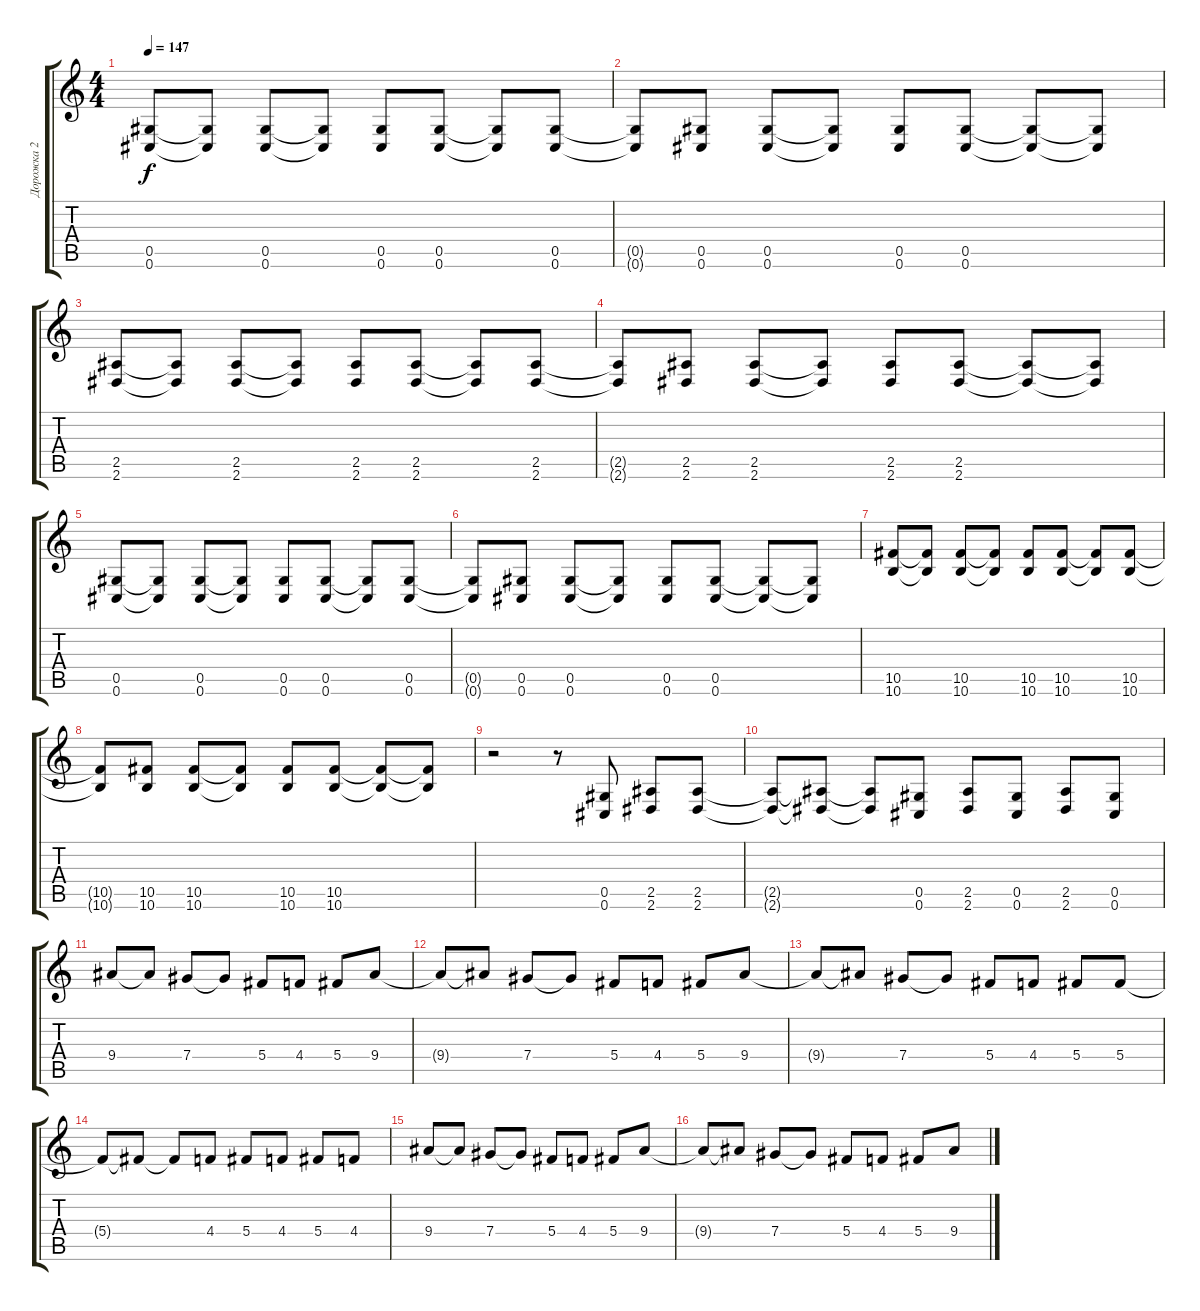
\track ("Дорожка 2" "Дорожка 2") {instrument distortionguitar}
\staff {score tabs}
\tuning (Eb4 Bb3 Gb3 Db3 Ab2 Db2) {hide}
\ts (4 4)
\tempo 147
\clef g2
\ks c
(0.5 0.6).8{dy f} (0.5{t} 0.6{t}).8 (0.5 0.6).8 (0.5{t} 0.6{t}).8 (0.5 0.6).8 (0.5 0.6).8 (0.5{t} 0.6{t}).8 (0.5 0.6).8 |
(0.5{t} 0.6{t}).8 (0.5 0.6).8 (0.5 0.6).8 (0.5{t} 0.6{t}).8 (0.5 0.6).8 (0.5 0.6).8 (0.5{t} 0.6{t}).8 (0.5{t} 0.6{t}).8 |
(2.5 2.6).8 (2.5{t} 2.6{t}).8 (2.5 2.6).8 (2.5{t} 2.6{t}).8 (2.5 2.6).8 (2.5 2.6).8 (2.5{t} 2.6{t}).8 (2.5 2.6).8 |
(2.5{t} 2.6{t}).8 (2.5 2.6).8 (2.5 2.6).8 (2.5{t} 2.6{t}).8 (2.5 2.6).8 (2.5 2.6).8 (2.5{t} 2.6{t}).8 (2.5{t} 2.6{t}).8 |
(0.5 0.6).8 (0.5{t} 0.6{t}).8 (0.5 0.6).8 (0.5{t} 0.6{t}).8 (0.5 0.6).8 (0.5 0.6).8 (0.5{t} 0.6{t}).8 (0.5 0.6).8 |
(0.5{t} 0.6{t}).8 (0.5 0.6).8 (0.5 0.6).8 (0.5{t} 0.6{t}).8 (0.5 0.6).8 (0.5 0.6).8 (0.5{t} 0.6{t}).8 (0.5{t} 0.6{t}).8 |
(10.5 10.6).8 (10.5{t} 10.6{t}).8 (10.5 10.6).8 (10.5{t} 10.6{t}).8 (10.5 10.6).8 (10.5 10.6).8 (10.5{t} 10.6{t}).8 (10.5 10.6).8 |
(10.5{t} 10.6{t}).8 (10.5 10.6).8 (10.5 10.6).8 (10.5{t} 10.6{t}).8 (10.5 10.6).8 (10.5 10.6).8 (10.5{t} 10.6{t}).8 (10.5{t} 10.6{t}).8 |
r.2 r.8 (0.5 0.6).8 (2.5 2.6).8 (2.5 2.6).8 |
(2.5{t} 2.6{t}).8 (2.5{t} 2.6{t}).8 (2.5{t} 2.6{t}).8 (0.5 0.6).8 (2.5 2.6).8 (0.5 0.6).8 (2.5 2.6).8 (0.5 0.6).8 |
9.4.8 9.4{t}.8 7.4.8 7.4{t}.8 5.4.8 4.4.8 5.4.8 9.4.8 |
9.4{t}.8 9.4{t}.8 7.4.8 7.4{t}.8 5.4.8 4.4.8 5.4.8 9.4.8 |
9.4{t}.8 9.4{t}.8 7.4.8 7.4{t}.8 5.4.8 4.4.8 5.4.8 5.4.8 |
5.4{t}.8 5.4{t}.8 5.4{t}.8 4.4.8 5.4.8 4.4.8 5.4.8 4.4.8 |
9.4.8 9.4{t}.8 7.4.8 7.4{t}.8 5.4.8 4.4.8 5.4.8 9.4.8 |
9.4{t}.8 9.4{t}.8 7.4.8 7.4{t}.8 5.4.8 4.4.8 5.4.8 9.4.8
